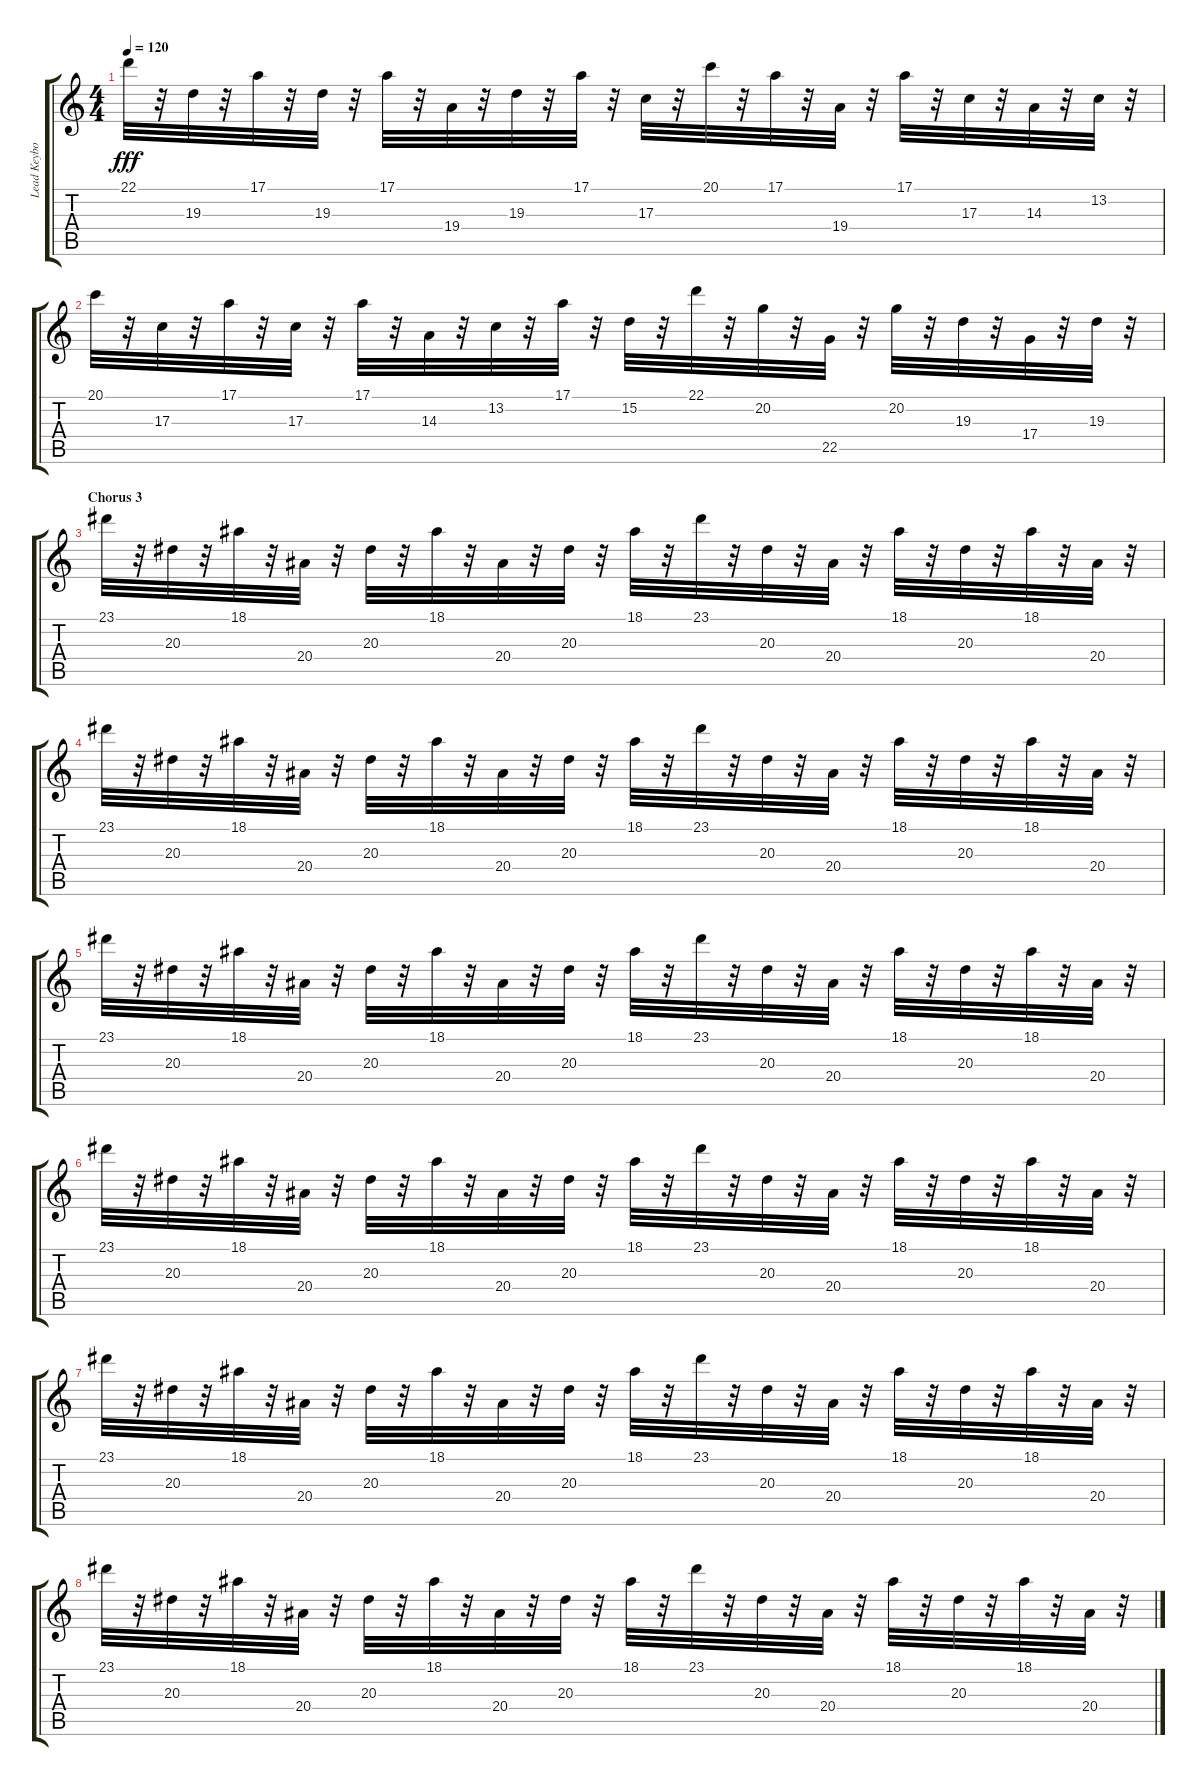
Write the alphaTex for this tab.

\track ("Lead Keyboard Melody" "Lead Keybo") {instrument electricpiano2}
\staff {score tabs}
\tuning (E4 B3 G3 D3 A2 E2) {hide}
\ts (4 4)
\tempo 120
\clef g2
\ks c
22.1.32{dy fff} r.32 19.3.32 r.32 17.1.32 r.32 19.3.32 r.32 17.1.32 r.32 19.4.32 r.32 19.3.32 r.32 17.1.32 r.32 17.3.32 r.32 20.1.32 r.32 17.1.32 r.32 19.4.32 r.32 17.1.32 r.32 17.3.32 r.32 14.3.32 r.32 13.2.32 r.32 |
20.1.32 r.32 17.3.32 r.32 17.1.32 r.32 17.3.32 r.32 17.1.32 r.32 14.3.32 r.32 13.2.32 r.32 17.1.32 r.32 15.2.32 r.32 22.1.32 r.32 20.2.32 r.32 22.5.32 r.32 20.2.32 r.32 19.3.32 r.32 17.4.32 r.32 19.3.32 r.32 |
\section ("" "Chorus 3")
23.1.32 r.32 20.3.32 r.32 18.1.32 r.32 20.4.32 r.32 20.3.32 r.32 18.1.32 r.32 20.4.32 r.32 20.3.32 r.32 18.1.32 r.32 23.1.32 r.32 20.3.32 r.32 20.4.32 r.32 18.1.32 r.32 20.3.32 r.32 18.1.32 r.32 20.4.32 r.32 |
23.1.32 r.32 20.3.32 r.32 18.1.32 r.32 20.4.32 r.32 20.3.32 r.32 18.1.32 r.32 20.4.32 r.32 20.3.32 r.32 18.1.32 r.32 23.1.32 r.32 20.3.32 r.32 20.4.32 r.32 18.1.32 r.32 20.3.32 r.32 18.1.32 r.32 20.4.32 r.32 |
23.1.32 r.32 20.3.32 r.32 18.1.32 r.32 20.4.32 r.32 20.3.32 r.32 18.1.32 r.32 20.4.32 r.32 20.3.32 r.32 18.1.32 r.32 23.1.32 r.32 20.3.32 r.32 20.4.32 r.32 18.1.32 r.32 20.3.32 r.32 18.1.32 r.32 20.4.32 r.32 |
23.1.32 r.32 20.3.32 r.32 18.1.32 r.32 20.4.32 r.32 20.3.32 r.32 18.1.32 r.32 20.4.32 r.32 20.3.32 r.32 18.1.32 r.32 23.1.32 r.32 20.3.32 r.32 20.4.32 r.32 18.1.32 r.32 20.3.32 r.32 18.1.32 r.32 20.4.32 r.32 |
23.1.32 r.32 20.3.32 r.32 18.1.32 r.32 20.4.32 r.32 20.3.32 r.32 18.1.32 r.32 20.4.32 r.32 20.3.32 r.32 18.1.32 r.32 23.1.32 r.32 20.3.32 r.32 20.4.32 r.32 18.1.32 r.32 20.3.32 r.32 18.1.32 r.32 20.4.32 r.32 |
23.1.32 r.32 20.3.32 r.32 18.1.32 r.32 20.4.32 r.32 20.3.32 r.32 18.1.32 r.32 20.4.32 r.32 20.3.32 r.32 18.1.32 r.32 23.1.32 r.32 20.3.32 r.32 20.4.32 r.32 18.1.32 r.32 20.3.32 r.32 18.1.32 r.32 20.4.32 r.32
